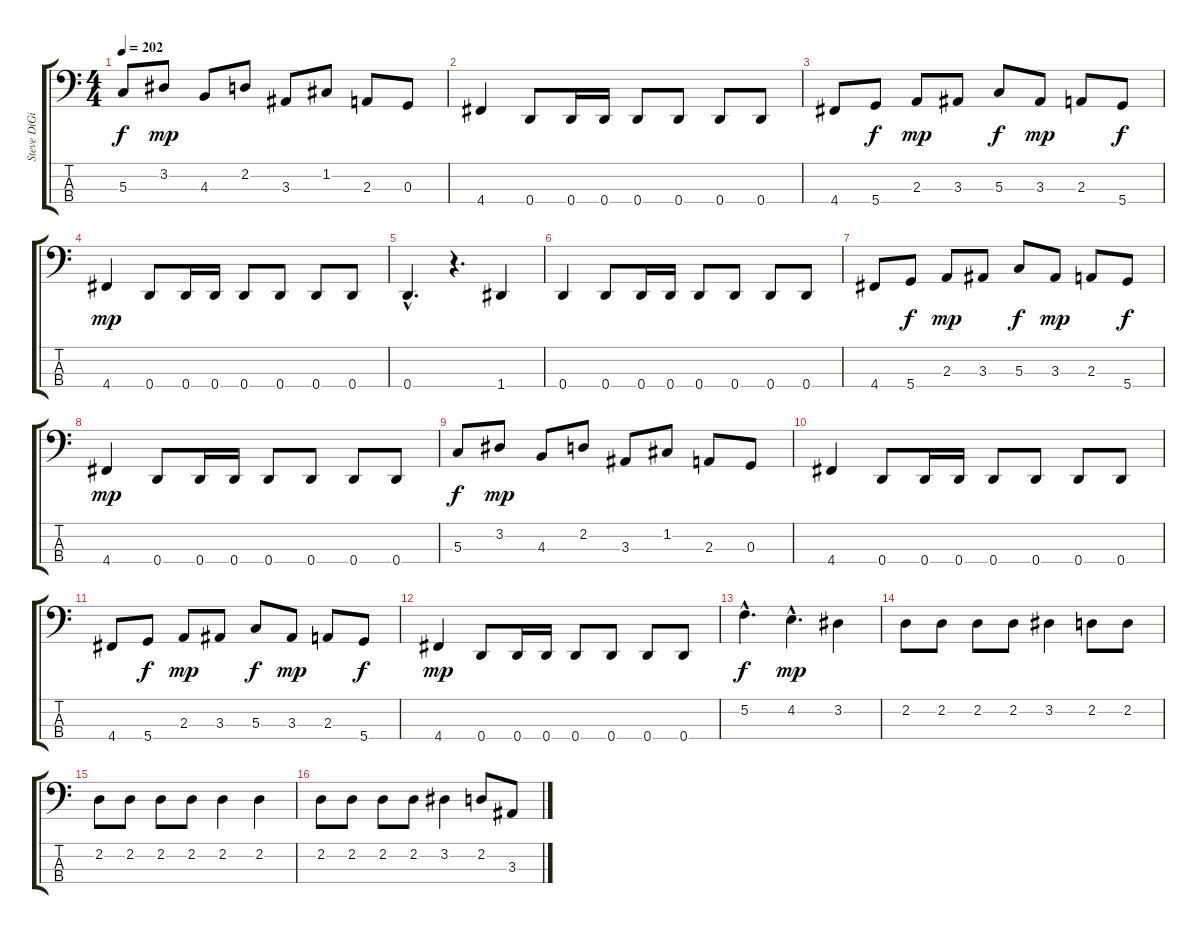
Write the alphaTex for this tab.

\track ("Steve DiGiorgio" "Steve DiGi") {instrument electricbassfinger}
\staff {score tabs}
\tuning (F2 C2 G1 D1) {hide}
\ts (4 4)
\tempo 202
\clef f4
\ks c
5.3.8{dy f} 3.2.8{dy mp} 4.3.8 2.2.8 3.3.8 1.2.8 2.3.8 0.3.8 |
4.4.4 0.4.8 0.4.16 0.4.16 0.4.8 0.4.8 0.4.8 0.4.8 |
4.4.8 5.4.8{dy f} 2.3.8{dy mp} 3.3.8 5.3.8{dy f} 3.3.8{dy mp} 2.3.8 5.4.8{dy f} |
4.4.4{dy mp} 0.4.8 0.4.16 0.4.16 0.4.8 0.4.8 0.4.8 0.4.8 |
0.4{hac}.4{d} r.4{d} 1.4.4 |
0.4.4 0.4.8 0.4.16 0.4.16 0.4.8 0.4.8 0.4.8 0.4.8 |
4.4.8 5.4.8{dy f} 2.3.8{dy mp} 3.3.8 5.3.8{dy f} 3.3.8{dy mp} 2.3.8 5.4.8{dy f} |
4.4.4{dy mp} 0.4.8 0.4.16 0.4.16 0.4.8 0.4.8 0.4.8 0.4.8 |
5.3.8{dy f} 3.2.8{dy mp} 4.3.8 2.2.8 3.3.8 1.2.8 2.3.8 0.3.8 |
4.4.4 0.4.8 0.4.16 0.4.16 0.4.8 0.4.8 0.4.8 0.4.8 |
4.4.8 5.4.8{dy f} 2.3.8{dy mp} 3.3.8 5.3.8{dy f} 3.3.8{dy mp} 2.3.8 5.4.8{dy f} |
4.4.4{dy mp} 0.4.8 0.4.16 0.4.16 0.4.8 0.4.8 0.4.8 0.4.8 |
5.2{hac}.4{d dy f} 4.2{hac}.4{d dy mp} 3.2.4 |
2.2.8 2.2.8 2.2.8 2.2.8 3.2.4 2.2.8 2.2.8 |
2.2.8 2.2.8 2.2.8 2.2.8 2.2.4 2.2.4 |
2.2.8 2.2.8 2.2.8 2.2.8 3.2.4 2.2.8 3.3.8
